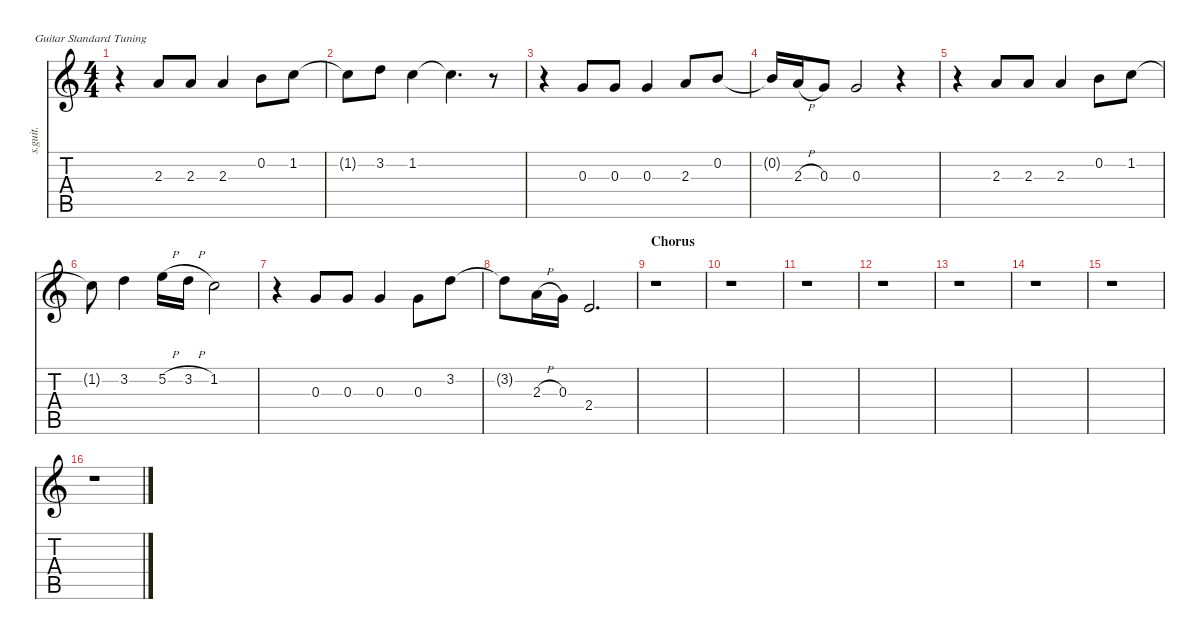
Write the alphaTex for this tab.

\defaultSystemsLayout 4
\hideDynamics
\bracketExtendMode nobrackets
\track ("Keyboard" "s.guit.") {instrument fx4atmosphere}
\staff {score tabs}
\tuning (E4 B3 G3 D3 A2 E2)
\displaytranspose 12
\ts (4 4)
\tempo (113 hide)
\clef g2
\ks c
r.4{dy ff} 2.3.8{lyrics (0 "") lyrics (1 "") lyrics (2 "") lyrics (3 "") lyrics (4 "")} 2.3.8{lyrics (0 "") lyrics (1 "") lyrics (2 "") lyrics (3 "") lyrics (4 "")} 2.3.4{lyrics (0 "") lyrics (1 "") lyrics (2 "") lyrics (3 "") lyrics (4 "")} 0.2.8{lyrics (0 "") lyrics (1 "") lyrics (2 "") lyrics (3 "") lyrics (4 "")} 1.2.8{lyrics (0 "") lyrics (1 "") lyrics (2 "") lyrics (3 "") lyrics (4 "")} |
1.2{t}.8{lyrics (0 "") lyrics (1 "") lyrics (2 "") lyrics (3 "") lyrics (4 "")} 3.2.8{lyrics (0 "") lyrics (1 "") lyrics (2 "") lyrics (3 "") lyrics (4 "")} 1.2.4{lyrics (0 "") lyrics (1 "") lyrics (2 "") lyrics (3 "") lyrics (4 "")} 1.2{t}.4{d lyrics (0 "") lyrics (1 "") lyrics (2 "") lyrics (3 "") lyrics (4 "")} r.8 |
r.4 0.3.8{lyrics (0 "") lyrics (1 "") lyrics (2 "") lyrics (3 "") lyrics (4 "")} 0.3.8{lyrics (0 "") lyrics (1 "") lyrics (2 "") lyrics (3 "") lyrics (4 "")} 0.3.4{lyrics (0 "") lyrics (1 "") lyrics (2 "") lyrics (3 "") lyrics (4 "")} 2.3.8{lyrics (0 "") lyrics (1 "") lyrics (2 "") lyrics (3 "") lyrics (4 "")} 0.2.8{lyrics (0 "") lyrics (1 "") lyrics (2 "") lyrics (3 "") lyrics (4 "")} |
0.2{t}.16{lyrics (0 "") lyrics (1 "") lyrics (2 "") lyrics (3 "") lyrics (4 "")} 2.3{h}.16{lyrics (0 "") lyrics (1 "") lyrics (2 "") lyrics (3 "") lyrics (4 "")} 0.3.8{lyrics (0 "") lyrics (1 "") lyrics (2 "") lyrics (3 "") lyrics (4 "")} 0.3.2{lyrics (0 "") lyrics (1 "") lyrics (2 "") lyrics (3 "") lyrics (4 "")} r.4 |
r.4 2.3.8{lyrics (0 "") lyrics (1 "") lyrics (2 "") lyrics (3 "") lyrics (4 "")} 2.3.8{lyrics (0 "") lyrics (1 "") lyrics (2 "") lyrics (3 "") lyrics (4 "")} 2.3.4{lyrics (0 "") lyrics (1 "") lyrics (2 "") lyrics (3 "") lyrics (4 "")} 0.2.8{lyrics (0 "") lyrics (1 "") lyrics (2 "") lyrics (3 "") lyrics (4 "")} 1.2.8{lyrics (0 "") lyrics (1 "") lyrics (2 "") lyrics (3 "") lyrics (4 "")} |
1.2{t}.8{lyrics (0 "") lyrics (1 "") lyrics (2 "") lyrics (3 "") lyrics (4 "")} 3.2.4{lyrics (0 "") lyrics (1 "") lyrics (2 "") lyrics (3 "") lyrics (4 "")} 5.2{h}.16{lyrics (0 "") lyrics (1 "") lyrics (2 "") lyrics (3 "") lyrics (4 "") dy f} 3.2{h}.16{lyrics (0 "") lyrics (1 "") lyrics (2 "") lyrics (3 "") lyrics (4 "") dy ff} 1.2.2{lyrics (0 "") lyrics (1 "") lyrics (2 "") lyrics (3 "") lyrics (4 "")} |
r.4 0.3.8{lyrics (0 "") lyrics (1 "") lyrics (2 "") lyrics (3 "") lyrics (4 "")} 0.3.8{lyrics (0 "") lyrics (1 "") lyrics (2 "") lyrics (3 "") lyrics (4 "")} 0.3.4{lyrics (0 "") lyrics (1 "") lyrics (2 "") lyrics (3 "") lyrics (4 "")} 0.3.8{lyrics (0 "") lyrics (1 "") lyrics (2 "") lyrics (3 "") lyrics (4 "")} 3.2.8{lyrics (0 "") lyrics (1 "") lyrics (2 "") lyrics (3 "") lyrics (4 "")} |
3.2{t}.8{lyrics (0 "") lyrics (1 "") lyrics (2 "") lyrics (3 "") lyrics (4 "")} 2.3{h}.16{lyrics (0 "") lyrics (1 "") lyrics (2 "") lyrics (3 "") lyrics (4 "")} 0.3.16{lyrics (0 "") lyrics (1 "") lyrics (2 "") lyrics (3 "") lyrics (4 "")} 2.4.2{d lyrics (0 "") lyrics (1 "") lyrics (2 "") lyrics (3 "") lyrics (4 "")} |
\section ("" "Chorus")
\tempo (119 hide)
r.1 |
r.1 |
r.1 |
r.1 |
r.1 |
r.1 |
r.1 |
r.1
